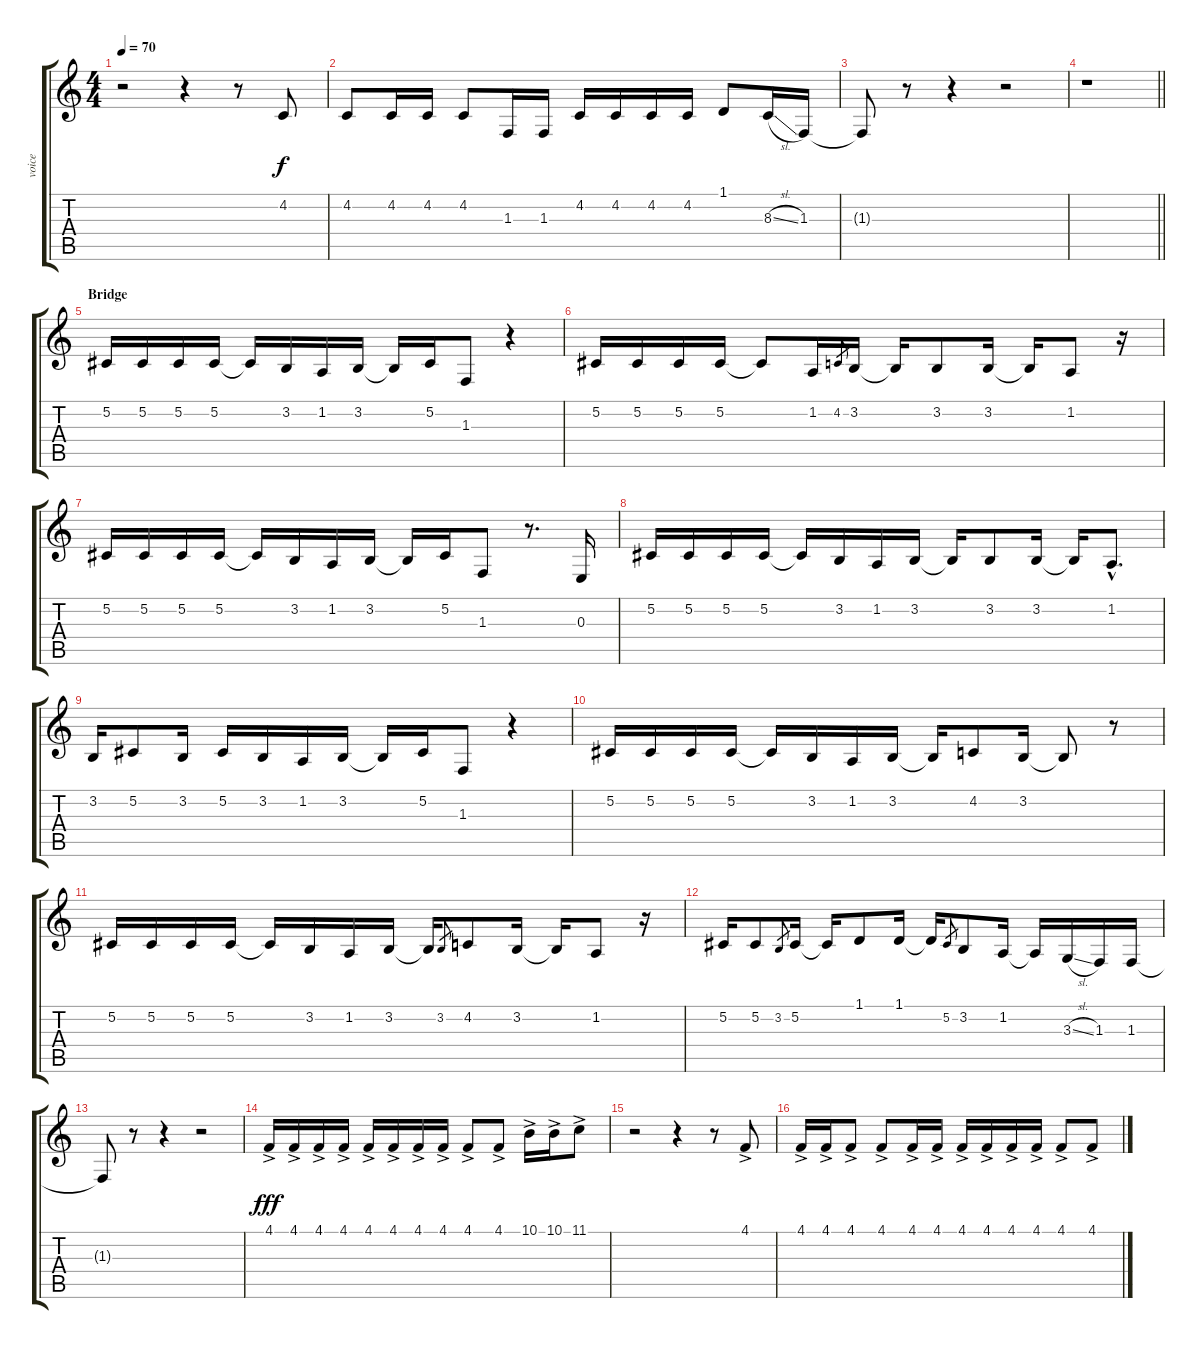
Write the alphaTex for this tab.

\track ("voice" "voice") {instrument synthstrings2}
\staff {score tabs}
\tuning (Db4 Ab3 E3 B2 Gb2 Db2) {hide}
\ts (4 4)
\tempo 70
\clef g2
\ks c
r.2{dy f} r.4 r.8 4.2.8 |
4.2.8 4.2.16 4.2.16 4.2.8 1.3.16 1.3.16 4.2.16 4.2.16 4.2.16 4.2.16 1.1.8 8.3{sl}.16 1.3.16 |
1.3{t}.8 r.8 r.4 r.2 |
\barLineRight lightlight
r.1 |
\section ("" "Bridge")
5.2.16{instrument lead3calliope} 5.2.16 5.2.16 5.2.16 5.2{t}.16 3.2.16 1.2.16 3.2.16 3.2{t}.16 5.2.16 1.3.8 r.4 |
5.2.16 5.2.16 5.2.16 5.2.16 5.2{t}.8 1.2.16 4.2.8{gr} 3.2.16 3.2{t}.16 3.2.8 3.2.16 3.2{t}.16 1.2.8 r.16 |
5.2.16 5.2.16 5.2.16 5.2.16 5.2{t}.16 3.2.16 1.2.16 3.2.16 3.2{t}.16 5.2.16 1.3.8 r.8{d} 0.3.16 |
5.2.16 5.2.16 5.2.16 5.2.16 5.2{t}.16 3.2.16 1.2.16 3.2.16 3.2{t}.16 3.2.8 3.2.16 3.2{t}.16 1.2{hac}.8{d} |
3.2.16 5.2.8 3.2.16 5.2.16 3.2.16 1.2.16 3.2.16 3.2{t}.16 5.2.16 1.3.8 r.4 |
5.2.16 5.2.16 5.2.16 5.2.16 5.2{t}.16 3.2.16 1.2.16 3.2.16 3.2{t}.16 4.2.8 3.2.16 3.2{t}.8 r.8 |
5.2.16{volume 6 instrument lead2sawtooth} 5.2.16 5.2.16 5.2.16 5.2{t}.16{volume 16} 3.2.16 1.2.16 3.2.16 3.2{t}.16 3.2.8{gr} 4.2.8 3.2.16 3.2{t}.16 1.2.8 r.16 |
5.2.16 5.2.8 3.2.8{gr} 5.2.16 5.2{t}.16 1.1.8 1.1.16 1.1{t}.16 5.2.8{gr} 3.2.8 1.2.16 1.2{t}.16 3.3{sl}.16 1.3.16 1.3.16 |
1.3{t}.8 r.8 r.4 r.2 |
4.1{ac}.16{dy fff} 4.1{ac}.16 4.1{ac}.16 4.1{ac}.16 4.1{ac}.16 4.1{ac}.16 4.1{ac}.16 4.1{ac}.16 4.1{ac}.8 4.1{ac}.8 10.1{ac}.16 10.1{ac}.16 11.1{ac}.8 |
r.2 r.4 r.8 4.1{ac}.8 |
4.1{ac}.16 4.1{ac}.16 4.1{ac}.8 4.1{ac}.8 4.1{ac}.16 4.1{ac}.16 4.1{ac}.16 4.1{ac}.16 4.1{ac}.16 4.1{ac}.16 4.1{ac}.8 4.1{ac}.8
